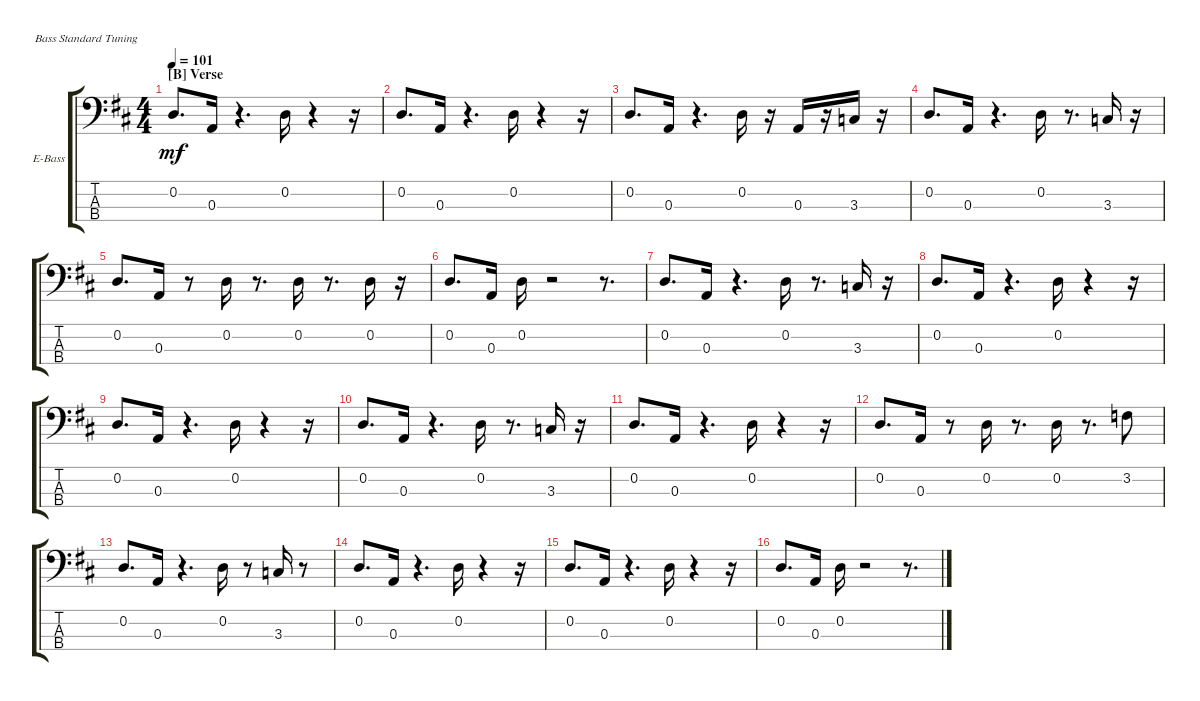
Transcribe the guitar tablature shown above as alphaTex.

\bracketExtendMode groupsimilarinstruments
\firstSystemTrackNameOrientation horizontal
\otherSystemsTrackNameOrientation horizontal
\track ("Electric Bass" "E-Bass") {instrument electricbassfinger}
\staff {score tabs}
\tuning (G2 D2 A1 E1)
\ts (4 4)
\section ("B" "Verse")
\tempo 101
\clef f4
\scale
0.333333
\ks d
0.2.8{d dy mf} 0.3.16 r.4{d} 0.2.16 r.4 r.16 |
\scale
0.333333 0.2.8{d} 0.3.16 r.4{d} 0.2.16 r.4 r.16 |
\scale
0.333333 0.2.8{d} 0.3.16 r.4{d} 0.2.16 r.16 0.3.16 r.16 3.3.16 r.16 |
\scale
0.333333 0.2.8{d} 0.3.16 r.4{d} 0.2.16 r.8{d} 3.3.16 r.16 |
\scale
0.333333 0.2.8{d} 0.3.16 r.8 0.2.16 r.8{d} 0.2.16 r.8{d} 0.2.16 r.16 |
\scale
0.333333 0.2.8{d} 0.3.16 0.2.16 r.2 r.8{d} |
\scale
0.333333 0.2.8{d} 0.3.16 r.4{d} 0.2.16 r.8{d} 3.3.16 r.16 |
\scale
0.333333 0.2.8{d} 0.3.16 r.4{d} 0.2.16 r.4 r.16 |
\scale
0.333333 0.2.8{d} 0.3.16 r.4{d} 0.2.16 r.4 r.16 |
\scale
0.333333 0.2.8{d} 0.3.16 r.4{d} 0.2.16 r.8{d} 3.3.16 r.16 |
\scale
0.333333 0.2.8{d} 0.3.16 r.4{d} 0.2.16 r.4 r.16 |
\scale
0.333333 0.2.8{d} 0.3.16 r.8 0.2.16 r.8{d} 0.2.16 r.8{d} 3.2.8 |
\scale
0.333333 0.2.8{d} 0.3.16 r.4{d} 0.2.16 r.8 3.3.16 r.8 |
\scale
0.333333 0.2.8{d} 0.3.16 r.4{d} 0.2.16 r.4 r.16 |
\scale
0.333333 0.2.8{d} 0.3.16 r.4{d} 0.2.16 r.4 r.16 |
\scale
0.333333 0.2.8{d} 0.3.16 0.2.16 r.2 r.8{d}
